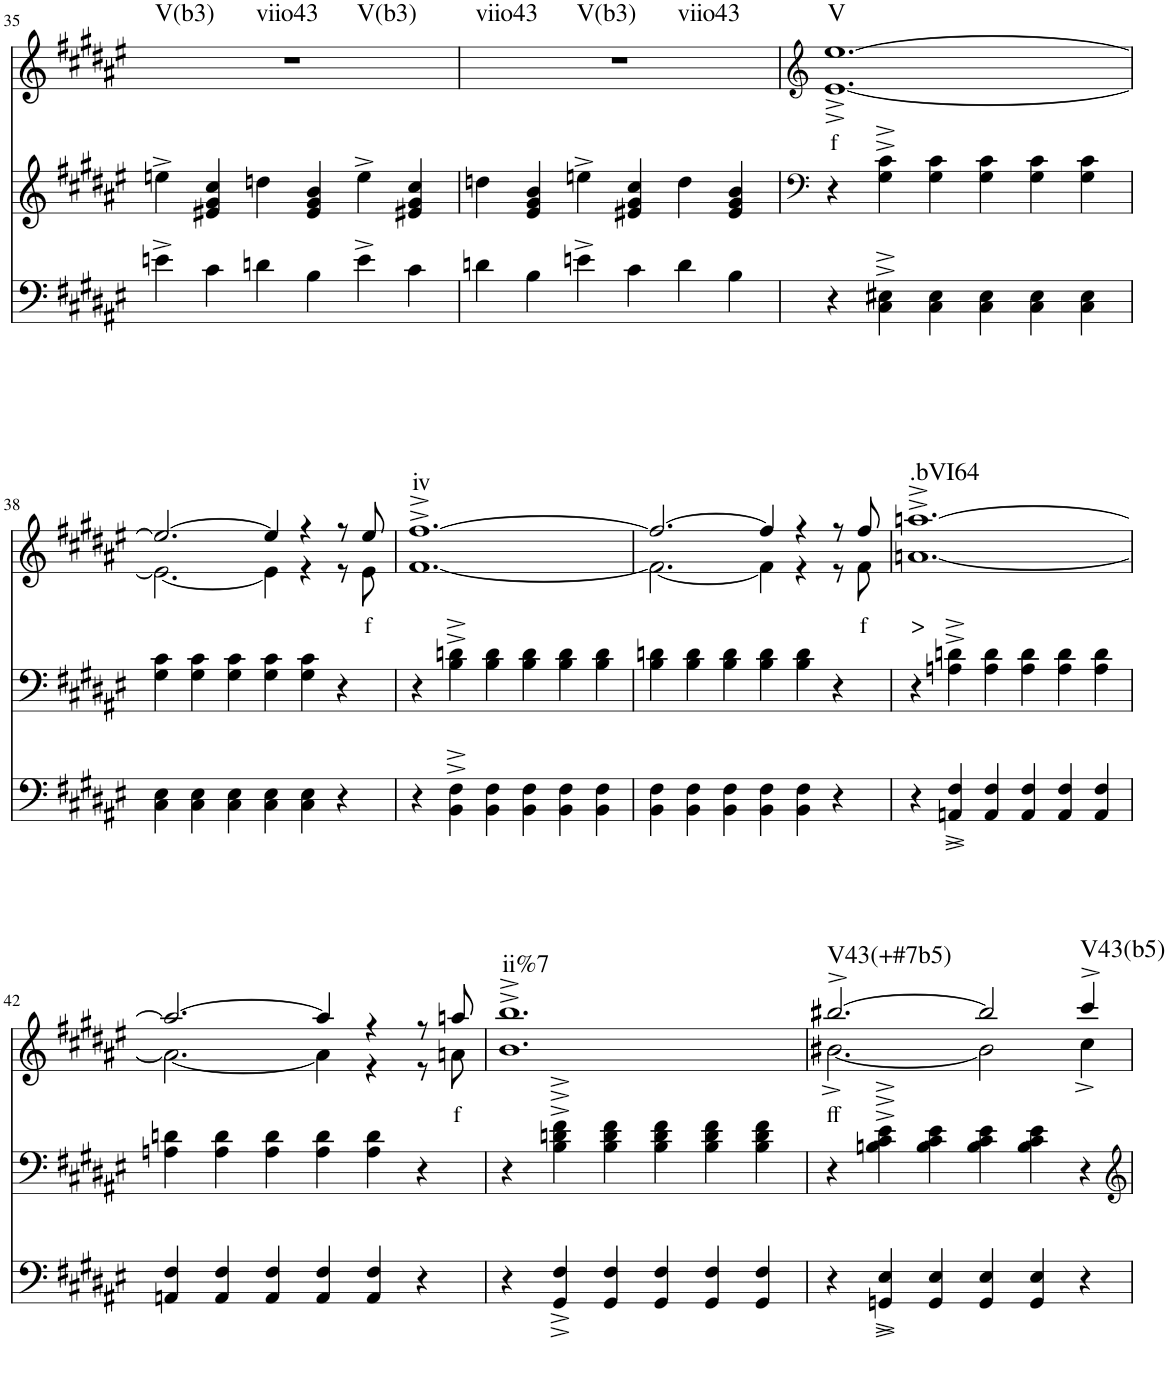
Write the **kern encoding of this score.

**kern	**kern	**kern	**text	**harte
*part3	*part2	*part1	*part1	*part1
*staff3	*staff2	*staff1	*staff1	*
*I"piano	*I"piano	*I"piano	*	*
*I'Pno	*I'Pno	*I'Pno	*	*
!!LO:PB:g=z
*clefF4	*clefG2	*clefG2	*	*
*k[f#c#g#d#a#e#]	*k[f#c#g#d#a#e#]	*k[f#c#g#d#a#e#]	*	*
*F#:	*F#:	*F#:	*	*
*M6/4	*M6/4	*M6/4	*	*
=35	=35	=35	=35	=35
!	!	!	!	!LO:H:n=1:kt=V(b3)
!	!	!	!	!LO:H:n=2:kt=viio43
!	!	!	!	!LO:H:n=3:kt=V(b3)
4en^\	4een^\	1.r	.	N N N
4c#\	4e#X/ 4g#/ 4cc#/	.	.	.
4dn\	4ddn\	.	.	.
4B\	4e#/ 4g#/ 4b/	.	.	.
4e^\	4ee^\	.	.	.
4c#\	4e#X/ 4g#/ 4cc#/	.	.	.
=36	=36	=36	=36	=36
!	!	!	!	!LO:H:n=1:kt=viio43
!	!	!	!	!LO:H:n=2:kt=V(b3)
!	!	!	!	!LO:H:n=3:kt=viio43
4dn\	4ddn\	1.r	.	N N N
4B\	4e#/ 4g#/ 4b/	.	.	.
4en^\	4een^\	.	.	.
4c#\	4e#X/ 4g#/ 4cc#/	.	.	.
4d\	4dd\	.	.	.
4B\	4e#/ 4g#/ 4b/	.	.	.
=37	=37	=37	=37	=37
*	*clefF4	*clefG2	*	*
!	!	!	!LO:LY:b	!LO:H:kt=V
4r	4r	[1.e#^ [1.ee#^	f	N
4C#\^ 4E#X\^	4G#\^ 4c#\^	.	.	.
4C#\ 4E#\	4G#\ 4c#\	.	.	.
4C#\ 4E#\	4G#\ 4c#\	.	.	.
4C#\ 4E#\	4G#\ 4c#\	.	.	.
4C#\ 4E#\	4G#\ 4c#\	.	.	.
!!LO:LB:g=z
=38	=38	=38	=38	=38
*	*	*^	*	*
4C#\ 4E#\	4G#\ 4c#\	2.ee#/_	2.e#\_	.	.
4C#\ 4E#\	4G#\ 4c#\	.	.	.	.
4C#\ 4E#\	4G#\ 4c#\	.	.	.	.
4C#\ 4E#\	4G#\ 4c#\	4ee#/]	4e#\]	.	.
4C#\ 4E#\	4G#\ 4c#\	4r	4r	.	.
4r	4r	8r	8r	.	.
!	!	!	!	!LO:LY:b	!
.	.	8ee#/	8e#\	f	.
=39	=39	=39	=39	=39	=39
!	!	!	!	!	!LO:H:kt=iv
*	*	*v	*v	*	*
4r	4r	[1.f#^ [1.ff#^	.	N
4BB\^ 4F#\^	4B\^ 4dn\^	.	.	.
4BB\ 4F#\	4B\ 4d\	.	.	.
4BB\ 4F#\	4B\ 4d\	.	.	.
4BB\ 4F#\	4B\ 4d\	.	.	.
4BB\ 4F#\	4B\ 4d\	.	.	.
=40	=40	=40	=40	=40
*	*	*^	*	*
4BB\ 4F#\	4B\ 4dn\	2.ff#/_	2.f#\_	.	.
4BB\ 4F#\	4B\ 4d\	.	.	.	.
4BB\ 4F#\	4B\ 4d\	.	.	.	.
4BB\ 4F#\	4B\ 4d\	4ff#/]	4f#\]	.	.
4BB\ 4F#\	4B\ 4d\	4r	4r	.	.
4r	4r	8r	8r	.	.
!	!	!	!	!LO:LY:b	!
.	.	8ff#/	8f#\	f	.
=41	=41	=41	=41	=41	=41
!	!	!	!	!LO:LY:b	!LO:H:kt=.bVI64
*	*	*v	*v	*	*
4r	4r	[1.an^ [1.aan^	>	N
4AAn/^ 4F#/^	4An\^ 4dn\^	.	.	.
4AA/ 4F#/	4A\ 4d\	.	.	.
4AA/ 4F#/	4A\ 4d\	.	.	.
4AA/ 4F#/	4A\ 4d\	.	.	.
4AA/ 4F#/	4A\ 4d\	.	.	.
!!LO:LB:g=z
=42	=42	=42	=42	=42
*	*	*^	*	*
4AAn/ 4F#/	4An\ 4dn\	2.aa/_	2.a\_	.	.
4AA/ 4F#/	4A\ 4d\	.	.	.	.
4AA/ 4F#/	4A\ 4d\	.	.	.	.
4AA/ 4F#/	4A\ 4d\	4aa/]	4a\]	.	.
4AA/ 4F#/	4A\ 4d\	4r	4r	.	.
4r	4r	8r	8r	.	.
!	!	!	!	!LO:LY:b	!
.	.	8aan/	8an\	f	.
=43	=43	=43	=43	=43	=43
!	!	!	!	!	!LO:H:kt=ii%7
*	*	*v	*v	*	*
4r	4r	1.b^ 1.bb^	.	N
4GG#/^ 4F#/^	4B\^ 4dn\^ 4f#\^	.	.	.
4GG#/ 4F#/	4B\ 4d\ 4f#\	.	.	.
4GG#/ 4F#/	4B\ 4d\ 4f#\	.	.	.
4GG#/ 4F#/	4B\ 4d\ 4f#\	.	.	.
4GG#/ 4F#/	4B\ 4d\ 4f#\	.	.	.
=44	=44	=44	=44	=44
*	*	*^	*	*
!	!	!	!	!LO:LY:b	!LO:H:kt=V43(+#7b5)
4r	4r	[2.bb#X^/	[2.b#X^\	ff	N
4GGn/^ 4E#/^	4Bn\^ 4c#\^ 4e#\^	.	.	.	.
4GG/ 4E#/	4B\ 4c#\ 4e#\	.	.	.	.
4GG/ 4E#/	4B\ 4c#\ 4e#\	2bb#/]	2b#\]	.	.
4GG/ 4E#/	4B\ 4c#\ 4e#\	.	.	.	.
!	!	!	!	!	!LO:H:kt=V43(b5)
4r	4r	4ccc#^/	4cc#^\	.	N
*	*	*v	*v	*	*
=	=	=	=	=
*-	*-	*-	*-	*-
